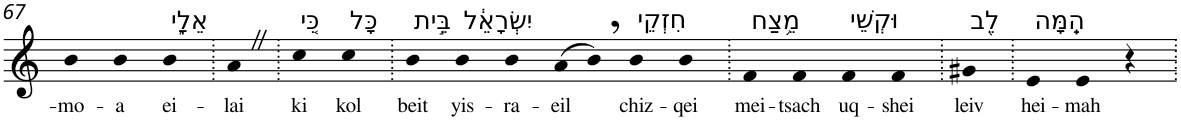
**kern	**text
*part1	*part1
*staff1	*staff1
*I"Piano	*
*I'Pno	*
!!LO:PB:g=z
*clefG2	*
*k[]	*
=67	=67
!	!LO:LY:b
4b	-mo-
!	!LO:LY:b
4b	-a
!LO:TX:a:t=אֵלָ֑י	!
!	!LO:LY:b
4b	ei-
=68.	=68.
!	!LO:LY:b
4aZ	-lai
=69.	=69.
!LO:TX:a:t=כִּ֚י	!
!	!LO:LY:b
4cc	ki
!LO:TX:a:t=כָּל	!
!	!LO:LY:b
4cc	kol
=70.	=70.
!LO:TX:a:t=בֵּ֣ית	!
!	!LO:LY:b
4b	beit
!LO:TX:a:t=יִשְׂרָאֵ֔ל	!
!	!LO:LY:b
4b	yis-
!	!LO:LY:b
4b	-ra-
!	!LO:LY:b
(>8a	-eil
8b,)	.
!LO:TX:a:t=חִזְקֵי	!
!	!LO:LY:b
4b	chiz-
!	!LO:LY:b
4b	-qei
=71.	=71.
!LO:TX:a:t=מֵ֥צַח	!
!	!LO:LY:b
4f	mei-
!	!LO:LY:b
4f	-tsach
!LO:TX:a:t=וּקְשֵׁי	!
!	!LO:LY:b
4f	uq-
!	!LO:LY:b
4f	-shei
=72.	=72.
!LO:TX:a:t=לֵ֖ב	!
!	!LO:LY:b
4g#X	leiv
=73.	=73.
!LO:TX:a:t=הֵֽמָּה	!
!	!LO:LY:b
4e	hei-
!	!LO:LY:b
4e	-mah
4r	.
=.	=.
*-	*-
